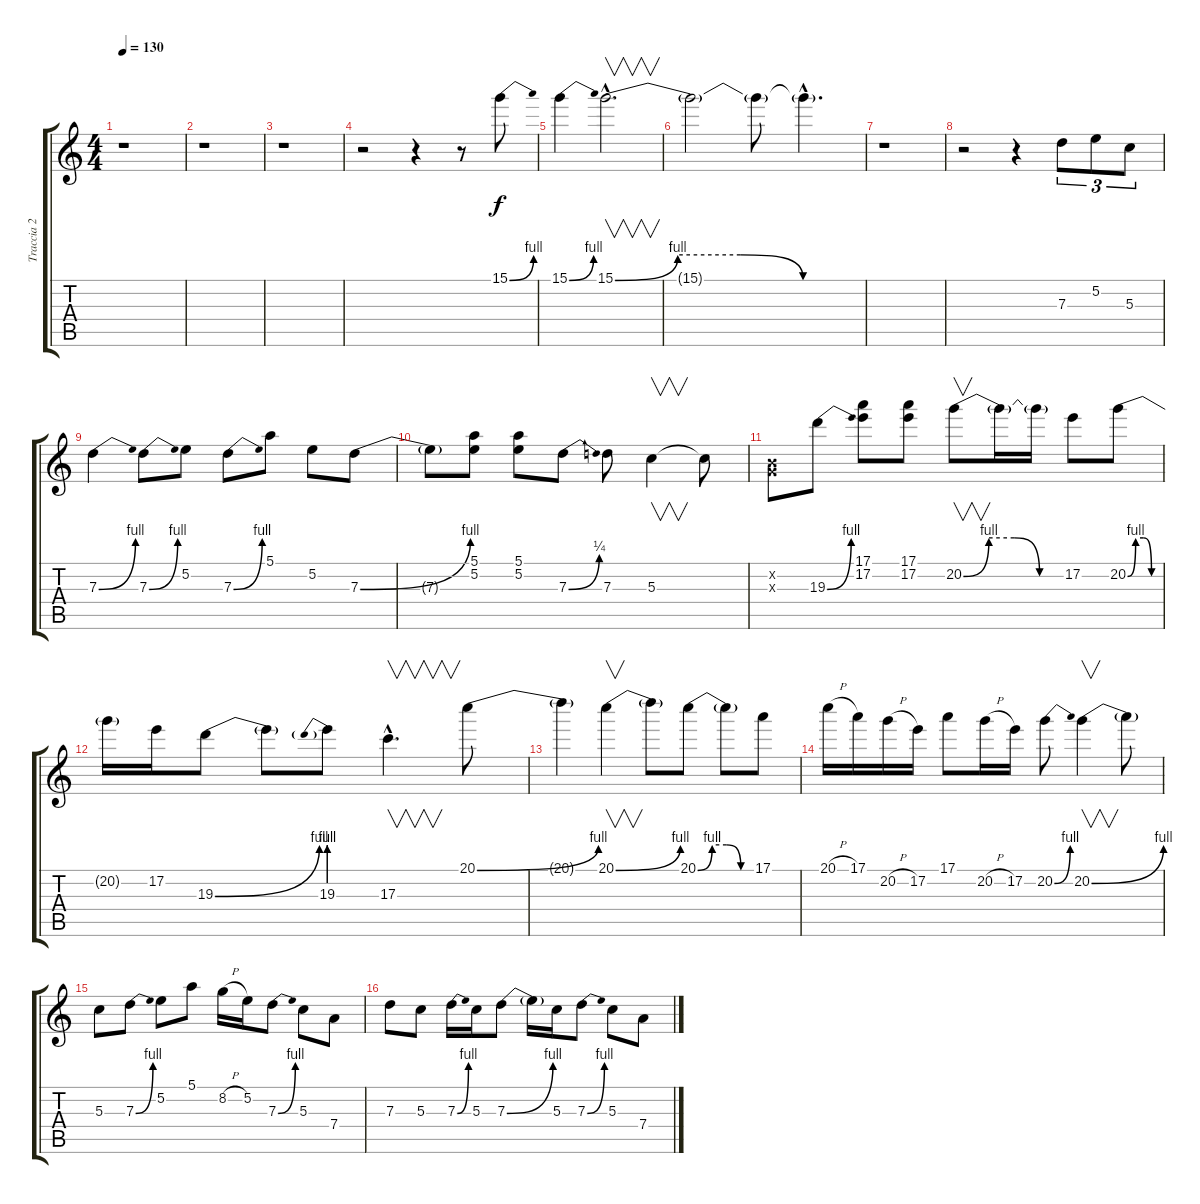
\track ("Traccia 2" "Traccia 2") {instrument distortionguitar}
\staff {score tabs}
\tuning (E4 B3 G3 D3 A2 E2) {hide}
\ts (4 4)
\tempo 130
\clef g2
\ks c
r.1{dy f instrument distortionguitar} |
r.1 |
r.1 |
r.2 r.4 r.8 15.1{be (bend 0 0 60 4)}.8{balance 2} |
15.1{be (bend 0 0 60 4)}.4 15.1{be (custom 0 0 15 4 30 4 45 0 60 0) hac}.2{v d} |
15.1{t}.2 15.1{t}.8 15.1{hac t}.4{d} |
r.1 |
r.2 r.4 7.3.8{tu (3 2)} 5.2.8{tu (3 2)} 5.3.8{tu (3 2)} |
7.3{be (bend 0 0 60 4)}.4 7.3{be (bend 0 0 60 4)}.8 5.2.8 7.3{be (bend 0 0 60 4)}.8 5.1.8 5.2.8 7.3{be (bend 0 0 60 4)}.8 |
7.3{t}.8 (5.1 5.2).8 (5.1 5.2).8 7.3{be (bend 0 0 60 1)}.8 7.3.8 5.3.4{v} 5.3{t}.8 |
(0.2{x} 0.3{x}).8 19.3{be (bend 0 0 60 4)}.8 (17.1 17.2).8 (17.1 17.2).8 20.2{be (custom 0 0 15 4 30 4 45 0 60 0)}.8{v} 20.2{t}.16 20.2{t}.16 17.2.8 20.2{be (custom 0 0 15 4 30 4 45 0 60 0)}.8 |
20.2{t}.16 17.2.16 19.3{be (bend 0 0 60 4)}.8 19.3{t}.8 19.3{be (prebend 0 4 60 4)}.8 17.3{hac}.4{v d} 20.1{be (bend 0 0 60 4)}.8 |
20.1{t}.4 20.1{be (bend 0 0 60 4)}.4{v} 20.1{t}.8 20.1{be (custom 0 0 15 4 30 4 45 0 60 0)}.8 20.1{t}.8 17.1.8 |
20.1{h}.16 17.1.16 20.2{h}.16 17.2.16 17.1.8 20.2{h}.16 17.2.16 20.2{be (bend 0 0 60 4)}.8 20.2{be (bend 0 0 60 4)}.4{v} 20.2{t}.8 |
5.3.8 7.3{be (bend 0 0 60 4)}.8 5.2.8 5.1.8 8.2{h}.16 5.2.16 7.3{be (bend 0 0 60 4)}.8 5.3.8 7.4.8 |
7.3.8 5.3.8 7.3{be (bend 0 0 60 4)}.16 5.3.16 7.3{be (bend 0 0 60 4)}.8 7.3{t}.16 5.3.16 7.3{be (bend 0 0 60 4)}.8 5.3.8 7.4.8
